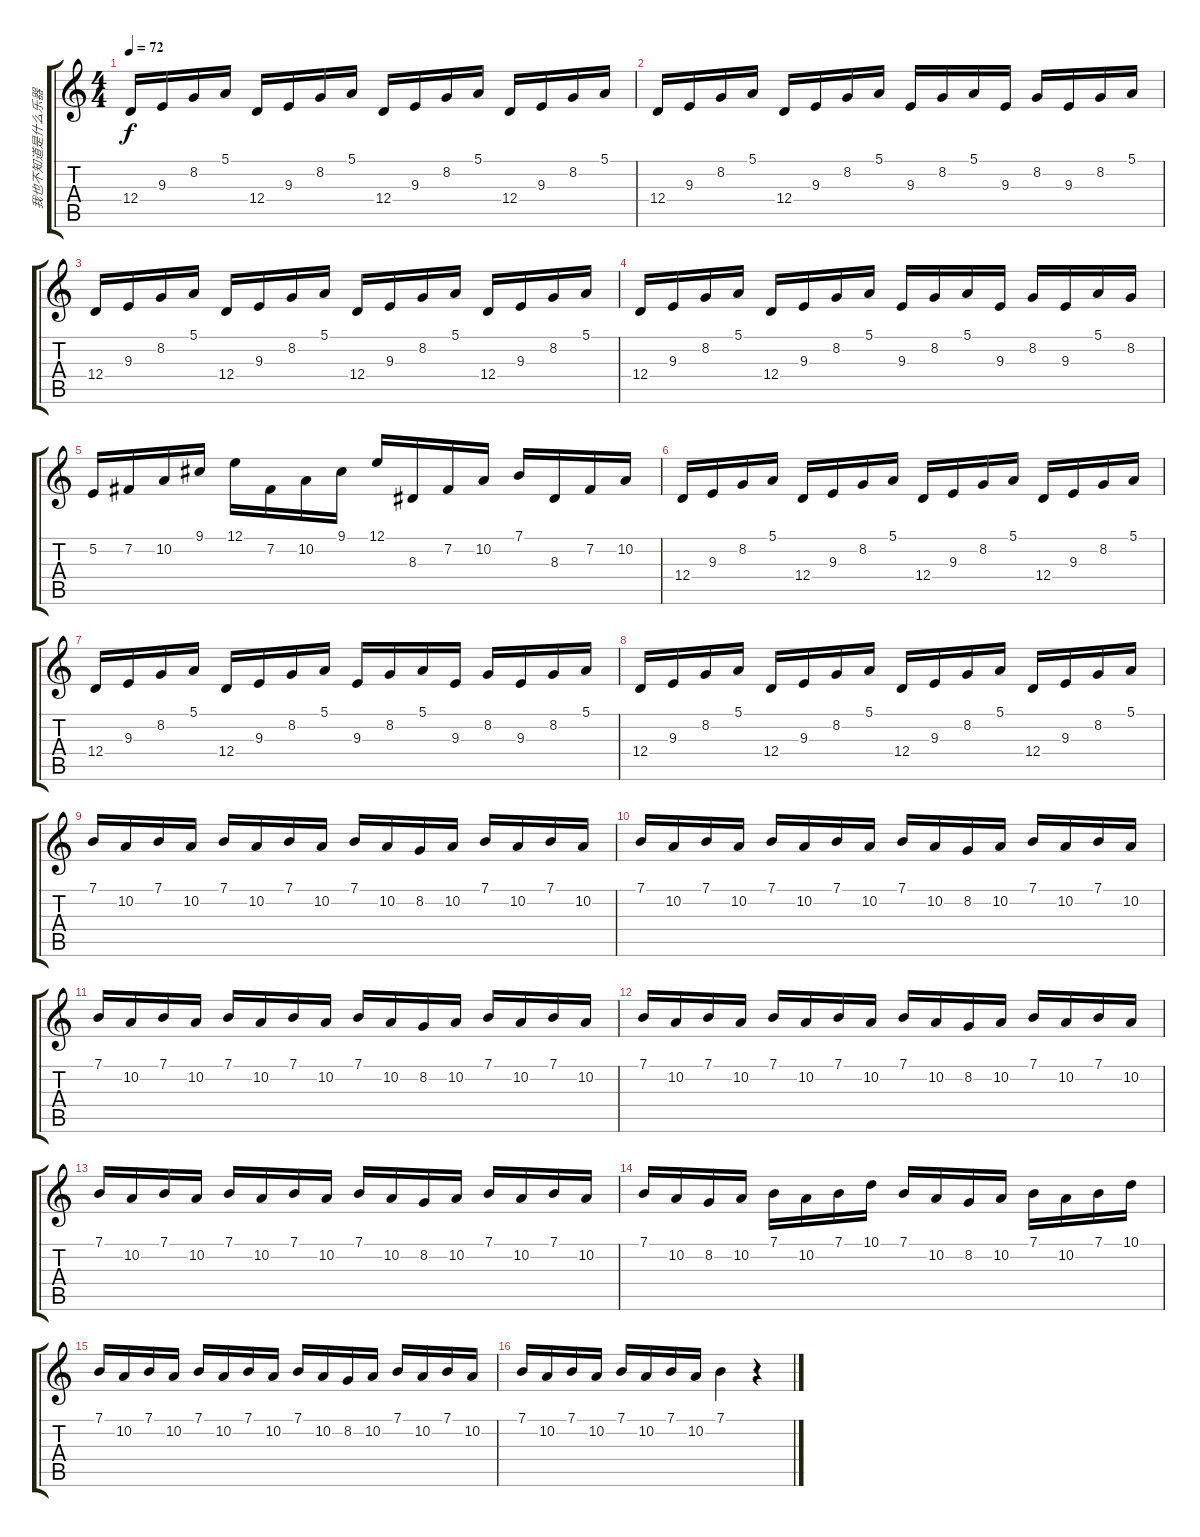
\track ("我也不知道是什么乐器" "我也不知道是什么乐器") {instrument orchestralharp}
\staff {score tabs}
\tuning (E4 B3 G3 D3 A2 E2) {hide}
\ts (4 4)
\tempo 72
\clef g2
\ks c
12.4.16{dy f} 9.3.16 8.2.16 5.1.16 12.4.16 9.3.16 8.2.16 5.1.16 12.4.16 9.3.16 8.2.16 5.1.16 12.4.16 9.3.16 8.2.16 5.1.16 |
12.4.16 9.3.16 8.2.16 5.1.16 12.4.16 9.3.16 8.2.16 5.1.16 9.3.16 8.2.16 5.1.16 9.3.16 8.2.16 9.3.16 8.2.16 5.1.16 |
12.4.16 9.3.16 8.2.16 5.1.16 12.4.16 9.3.16 8.2.16 5.1.16 12.4.16 9.3.16 8.2.16 5.1.16 12.4.16 9.3.16 8.2.16 5.1.16 |
12.4.16 9.3.16 8.2.16 5.1.16 12.4.16 9.3.16 8.2.16 5.1.16 9.3.16 8.2.16 5.1.16 9.3.16 8.2.16 9.3.16 5.1.16 8.2.16 |
5.2.16 7.2.16 10.2.16 9.1.16 12.1.16 7.2.16 10.2.16 9.1.16 12.1.16 8.3.16 7.2.16 10.2.16 7.1.16 8.3.16 7.2.16 10.2.16 |
12.4.16 9.3.16 8.2.16 5.1.16 12.4.16 9.3.16 8.2.16 5.1.16 12.4.16 9.3.16 8.2.16 5.1.16 12.4.16 9.3.16 8.2.16 5.1.16 |
12.4.16 9.3.16 8.2.16 5.1.16 12.4.16 9.3.16 8.2.16 5.1.16 9.3.16 8.2.16 5.1.16 9.3.16 8.2.16 9.3.16 8.2.16 5.1.16 |
12.4.16 9.3.16 8.2.16 5.1.16 12.4.16 9.3.16 8.2.16 5.1.16 12.4.16 9.3.16 8.2.16 5.1.16 12.4.16 9.3.16 8.2.16 5.1.16 |
7.1.16 10.2.16 7.1.16 10.2.16 7.1.16 10.2.16 7.1.16 10.2.16 7.1.16 10.2.16 8.2.16 10.2.16 7.1.16 10.2.16 7.1.16 10.2.16 |
7.1.16 10.2.16 7.1.16 10.2.16 7.1.16 10.2.16 7.1.16 10.2.16 7.1.16 10.2.16 8.2.16 10.2.16 7.1.16 10.2.16 7.1.16 10.2.16 |
7.1.16 10.2.16 7.1.16 10.2.16 7.1.16 10.2.16 7.1.16 10.2.16 7.1.16 10.2.16 8.2.16 10.2.16 7.1.16 10.2.16 7.1.16 10.2.16 |
7.1.16 10.2.16 7.1.16 10.2.16 7.1.16 10.2.16 7.1.16 10.2.16 7.1.16 10.2.16 8.2.16 10.2.16 7.1.16 10.2.16 7.1.16 10.2.16 |
7.1.16 10.2.16 7.1.16 10.2.16 7.1.16 10.2.16 7.1.16 10.2.16 7.1.16 10.2.16 8.2.16 10.2.16 7.1.16 10.2.16 7.1.16 10.2.16 |
7.1.16 10.2.16 8.2.16 10.2.16 7.1.16 10.2.16 7.1.16 10.1.16 7.1.16 10.2.16 8.2.16 10.2.16 7.1.16 10.2.16 7.1.16 10.1.16 |
7.1.16 10.2.16 7.1.16 10.2.16 7.1.16 10.2.16 7.1.16 10.2.16 7.1.16 10.2.16 8.2.16 10.2.16 7.1.16 10.2.16 7.1.16 10.2.16 |
7.1.16 10.2.16 7.1.16 10.2.16 7.1.16 10.2.16 7.1.16 10.2.16 7.1.4 r.4
